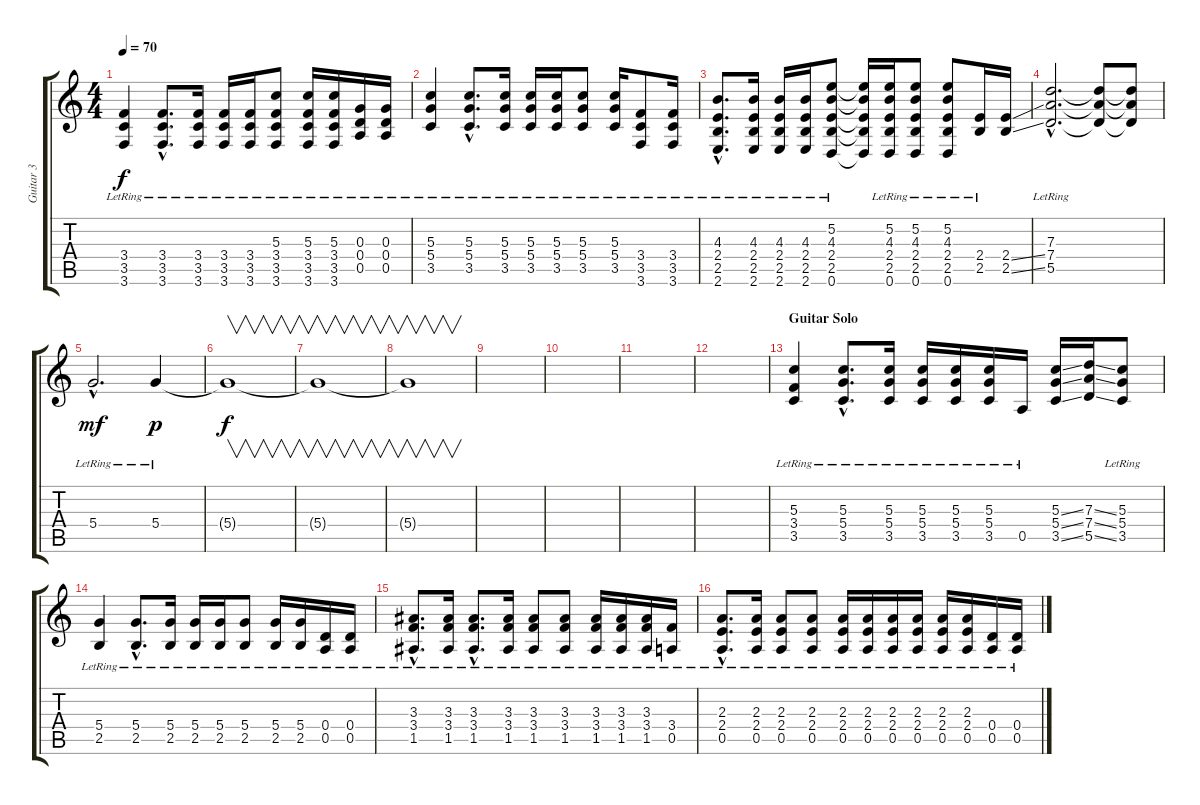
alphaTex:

\track ("Guitar 3" "Guitar 3") {instrument overdrivenguitar}
\staff {score tabs}
\tuning (E4 B3 G3 D3 A2 D2) {hide}
\ts (4 4)
\tempo 70
\clef g2
\ks c
(3.4{lr} 3.5{lr} 3.6{lr}).4{dy f} (3.4{hac lr} 3.5{hac lr} 3.6{hac lr}).8{d} (3.4{lr} 3.5{lr} 3.6{lr}).16 (3.4{lr} 3.5{lr} 3.6{lr}).16 (3.4{lr} 3.5{lr} 3.6{lr}).16 (5.3{lr} 3.4{lr} 3.5{lr} 3.6{lr}).8 (5.3{lr} 3.4{lr} 3.5{lr} 3.6{lr}).16 (5.3{lr} 3.4{lr} 3.5{lr} 3.6{lr}).16 (0.3{lr} 0.4{lr} 0.5{lr}).16 (0.3{lr} 0.4{lr} 0.5{lr}).16 |
(5.3{lr} 5.4{lr} 3.5{lr}).4 (5.3{hac lr} 5.4{hac lr} 3.5{hac lr}).8{d} (5.3{lr} 5.4{lr} 3.5{lr}).16 (5.3{lr} 5.4{lr} 3.5{lr}).16 (5.3{lr} 5.4{lr} 3.5{lr}).16 (5.3{lr} 5.4{lr} 3.5{lr}).8 (5.3{lr} 5.4{lr} 3.5{lr}).16 (3.4{lr} 3.5{lr} 3.6{lr}).8 (3.4{lr} 3.5{lr} 3.6{lr}).16 |
(4.3{hac lr} 2.4{hac lr} 2.5{hac lr} 2.6{hac lr}).8{d} (4.3{lr} 2.4{lr} 2.5{lr} 2.6{lr}).16 (4.3{lr} 2.4{lr} 2.5{lr} 2.6{lr}).16 (4.3{lr} 2.4{lr} 2.5{lr} 2.6{lr}).16 (5.2{lr} 4.3{lr} 2.4{lr} 2.5{lr} 0.6{lr}).8 (5.2{t} 4.3{t} 2.4{t} 2.5{t} 0.6{t}).16 (5.2{lr} 4.3{lr} 2.4{lr} 2.5{lr} 0.6{lr}).16 (5.2{lr} 4.3{lr} 2.4{lr} 2.5{lr} 0.6{lr}).8 (5.2{lr} 4.3{lr} 2.4{lr} 2.5{lr} 0.6{lr}).8 (2.4{lr} 2.5{lr}).16 (2.4{ss} 2.5{ss}).16 |
(7.3{hac lr} 7.4{hac lr} 5.5{hac lr}).2{d} (7.3{t} 7.4{t} 5.5{t}).8 (7.3{t} 7.4{t} 5.5{t}).8 |
5.4{hac lr}.2{d dy mf} 5.4{lr}.4{dy p} |
5.4{t}.1{v dy f} |
5.4{t}.1{v} |
5.4{t}.1{v} |
|
|
|
|
\section ("" "Guitar Solo")
(5.3{lr} 3.4{lr} 3.5{lr}).4 (5.3{hac lr} 5.4{hac lr} 3.5{hac lr}).8{d} (5.3{lr} 5.4{lr} 3.5{lr}).16 (5.3{lr} 5.4{lr} 3.5{lr}).16 (5.3{lr} 5.4{lr} 3.5{lr}).16 (5.3{lr} 5.4{lr} 3.5{lr}).16 0.5{lr}.16 (5.3{ss} 5.4{ss} 3.5{ss}).16 (7.3{ss} 7.4{ss} 5.5{ss}).16 (5.3{lr} 5.4{lr} 3.5{lr}).8 |
(5.4{lr} 2.5{lr}).4 (5.4{hac lr} 2.5{hac lr}).8{d} (5.4{lr} 2.5{lr}).16 (5.4{lr} 2.5{lr}).16 (5.4{lr} 2.5{lr}).16 (5.4{lr} 2.5{lr}).8 (5.4{lr} 2.5{lr}).16 (5.4{lr} 2.5{lr}).16 (0.4{lr} 0.5{lr}).16 (0.4{lr} 0.5{lr}).16 |
(3.3{hac lr} 3.4{hac lr} 1.5{hac lr}).8{d} (3.3{lr} 3.4{lr} 1.5{lr}).16 (3.3{hac lr} 3.4{hac lr} 1.5{hac lr}).8{d} (3.3{lr} 3.4{lr} 1.5{lr}).16 (3.3{lr} 3.4{lr} 1.5{lr}).8 (3.3{lr} 3.4{lr} 1.5{lr}).8 (3.3{lr} 3.4{lr} 1.5{lr}).16 (3.3{lr} 3.4{lr} 1.5{lr}).16 (3.3{lr} 3.4{lr} 1.5{lr}).16 (3.4{lr} 0.5{lr}).16 |
(2.3{hac lr} 2.4{hac lr} 0.5{hac lr}).8{d} (2.3{lr} 2.4{lr} 0.5{lr}).16 (2.3{lr} 2.4{lr} 0.5{lr}).8 (2.3{lr} 2.4{lr} 0.5{lr}).8 (2.3{lr} 2.4{lr} 0.5{lr}).16 (2.3{lr} 2.4{lr} 0.5{lr}).16 (2.3{lr} 2.4{lr} 0.5{lr}).16 (2.3{lr} 2.4{lr} 0.5{lr}).16 (2.3{lr} 2.4{lr} 0.5{lr}).16 (2.3{lr} 2.4{lr} 0.5{lr}).16 (0.4{lr} 0.5{lr}).16 (0.4{lr} 0.5{lr}).16
